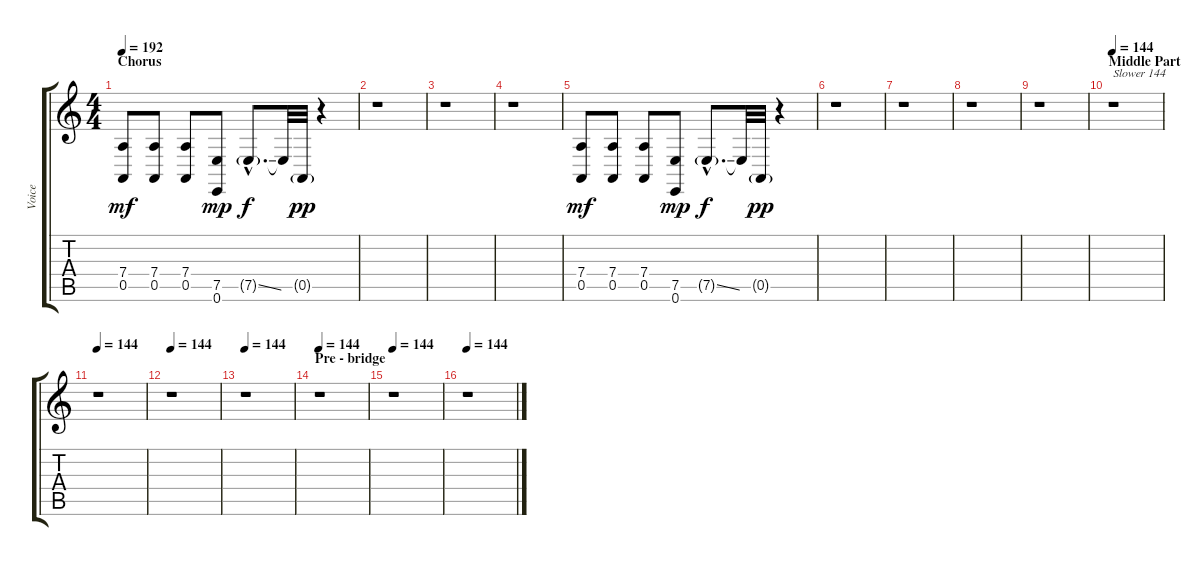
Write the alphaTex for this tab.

\track ("Voice" "Voice") {instrument lead6voice}
\staff {score tabs}
\tuning (E4 B3 G3 D3 A2 E2) {hide}
\ts (4 4)
\section ("" "Chorus")
\tempo 192
\clef g2
\ks c
(7.4 0.5).8{dy mf} (7.4 0.5).8 (7.4 0.5).8 (7.5 0.6).8{dy mp} 7.5{ss g hac}.8{d dy f} 7.5{t}.32 0.5{g}.32{dy pp} r.4 |
r.1 |
r.1 |
r.1 |
(7.4 0.5).8{dy mf} (7.4 0.5).8 (7.4 0.5).8 (7.5 0.6).8{dy mp} 7.5{ss g hac}.8{d dy f} 7.5{t}.32 0.5{g}.32{dy pp} r.4 |
r.1 |
r.1 |
r.1 |
r.1 |
\section ("" "Middle Part")
\tempo 144
r.1{txt "Slower 144"} |
\tempo 144
r.1 |
\tempo 144
r.1 |
\tempo 144
r.1 |
\section ("" "Pre - bridge")
\tempo 144
r.1 |
\tempo 144
r.1 |
\tempo 144
r.1
